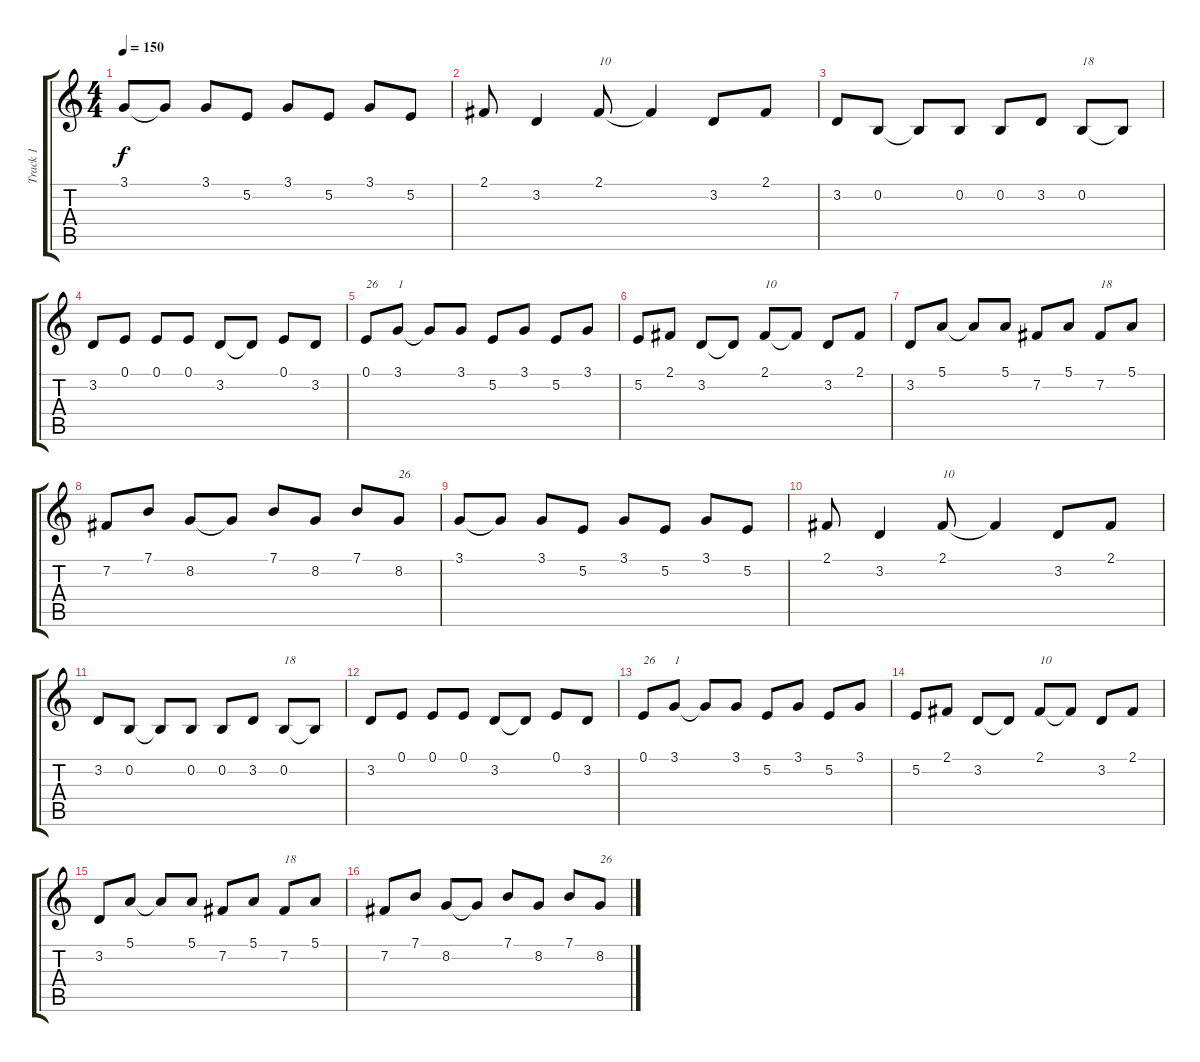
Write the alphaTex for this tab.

\track ("Track 1" "Track 1") {instrument whistle}
\staff {score tabs}
\tuning (E4 B3 G3 D3 A2 E2) {hide}
\ts (4 4)
\tempo 150
\clef g2
\ks c
3.1.8{dy f instrument whistle} 3.1{t}.8 3.1.8 5.2.8 3.1.8 5.2.8 3.1.8 5.2.8 |
2.1.8 3.2.4 2.1.8{txt "10"} 2.1{t}.4 3.2.8 2.1.8 |
3.2.8 0.2.8 0.2{t}.8 0.2.8 0.2.8 3.2.8 0.2.8{txt "18"} 0.2{t}.8 |
3.2.8 0.1.8 0.1.8 0.1.8 3.2.8 3.2{t}.8 0.1.8 3.2.8 |
0.1.8{txt "26"} 3.1.8{txt "1"} 3.1{t}.8 3.1.8 5.2.8 3.1.8 5.2.8 3.1.8 |
5.2.8 2.1.8 3.2.8 3.2{t}.8 2.1.8{txt "10"} 2.1{t}.8 3.2.8 2.1.8 |
3.2.8 5.1.8 5.1{t}.8 5.1.8 7.2.8 5.1.8 7.2.8{txt "18"} 5.1.8 |
7.2.8 7.1.8 8.2.8 8.2{t}.8 7.1.8 8.2.8 7.1.8 8.2.8{txt "26"} |
3.1.8 3.1{t}.8 3.1.8 5.2.8 3.1.8 5.2.8 3.1.8 5.2.8 |
2.1.8 3.2.4 2.1.8{txt "10"} 2.1{t}.4 3.2.8 2.1.8 |
3.2.8 0.2.8 0.2{t}.8 0.2.8 0.2.8 3.2.8 0.2.8{txt "18"} 0.2{t}.8 |
3.2.8 0.1.8 0.1.8 0.1.8 3.2.8 3.2{t}.8 0.1.8 3.2.8 |
0.1.8{txt "26"} 3.1.8{txt "1"} 3.1{t}.8 3.1.8 5.2.8 3.1.8 5.2.8 3.1.8 |
5.2.8 2.1.8 3.2.8 3.2{t}.8 2.1.8{txt "10"} 2.1{t}.8 3.2.8 2.1.8 |
3.2.8 5.1.8 5.1{t}.8 5.1.8 7.2.8 5.1.8 7.2.8{txt "18"} 5.1.8 |
7.2.8 7.1.8 8.2.8 8.2{t}.8 7.1.8 8.2.8 7.1.8 8.2.8{txt "26"}
